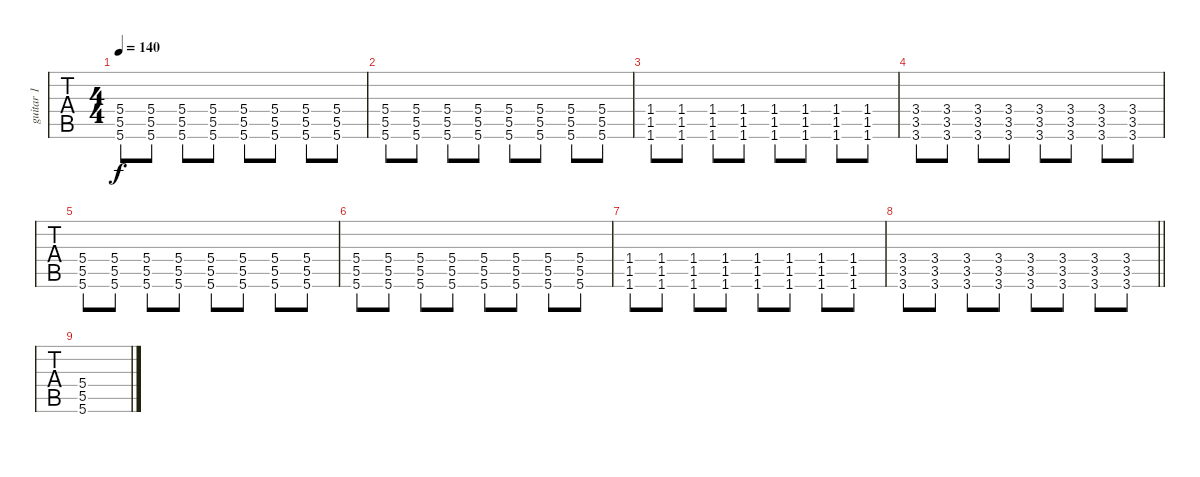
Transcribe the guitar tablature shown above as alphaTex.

\track ("guitar 1" "guitar 1") {instrument distortionguitar}
\staff {tabs}
\tuning (Db4 Ab3 E3 B2 Gb2 B1) {hide}
\ts (4 4)
\tempo 140
\clef g2
\ks c
(5.4 5.5 5.6).8{dy f} (5.4 5.5 5.6).8 (5.4 5.5 5.6).8 (5.4 5.5 5.6).8 (5.4 5.5 5.6).8 (5.4 5.5 5.6).8 (5.4 5.5 5.6).8 (5.4 5.5 5.6).8 |
(5.4 5.5 5.6).8 (5.4 5.5 5.6).8 (5.4 5.5 5.6).8 (5.4 5.5 5.6).8 (5.4 5.5 5.6).8 (5.4 5.5 5.6).8 (5.4 5.5 5.6).8 (5.4 5.5 5.6).8 |
(1.4 1.5 1.6).8 (1.4 1.5 1.6).8 (1.4 1.5 1.6).8 (1.4 1.5 1.6).8 (1.4 1.5 1.6).8 (1.4 1.5 1.6).8 (1.4 1.5 1.6).8 (1.4 1.5 1.6).8 |
(3.4 3.5 3.6).8 (3.4 3.5 3.6).8 (3.4 3.5 3.6).8 (3.4 3.5 3.6).8 (3.4 3.5 3.6).8 (3.4 3.5 3.6).8 (3.4 3.5 3.6).8 (3.4 3.5 3.6).8 |
(5.4 5.5 5.6).8 (5.4 5.5 5.6).8 (5.4 5.5 5.6).8 (5.4 5.5 5.6).8 (5.4 5.5 5.6).8 (5.4 5.5 5.6).8 (5.4 5.5 5.6).8 (5.4 5.5 5.6).8 |
(5.4 5.5 5.6).8 (5.4 5.5 5.6).8 (5.4 5.5 5.6).8 (5.4 5.5 5.6).8 (5.4 5.5 5.6).8 (5.4 5.5 5.6).8 (5.4 5.5 5.6).8 (5.4 5.5 5.6).8 |
(1.4 1.5 1.6).8 (1.4 1.5 1.6).8 (1.4 1.5 1.6).8 (1.4 1.5 1.6).8 (1.4 1.5 1.6).8 (1.4 1.5 1.6).8 (1.4 1.5 1.6).8 (1.4 1.5 1.6).8 |
\barLineRight lightlight
(3.4 3.5 3.6).8 (3.4 3.5 3.6).8 (3.4 3.5 3.6).8 (3.4 3.5 3.6).8 (3.4 3.5 3.6).8 (3.4 3.5 3.6).8 (3.4 3.5 3.6).8 (3.4 3.5 3.6).8 |
(5.4 5.5 5.6).1
